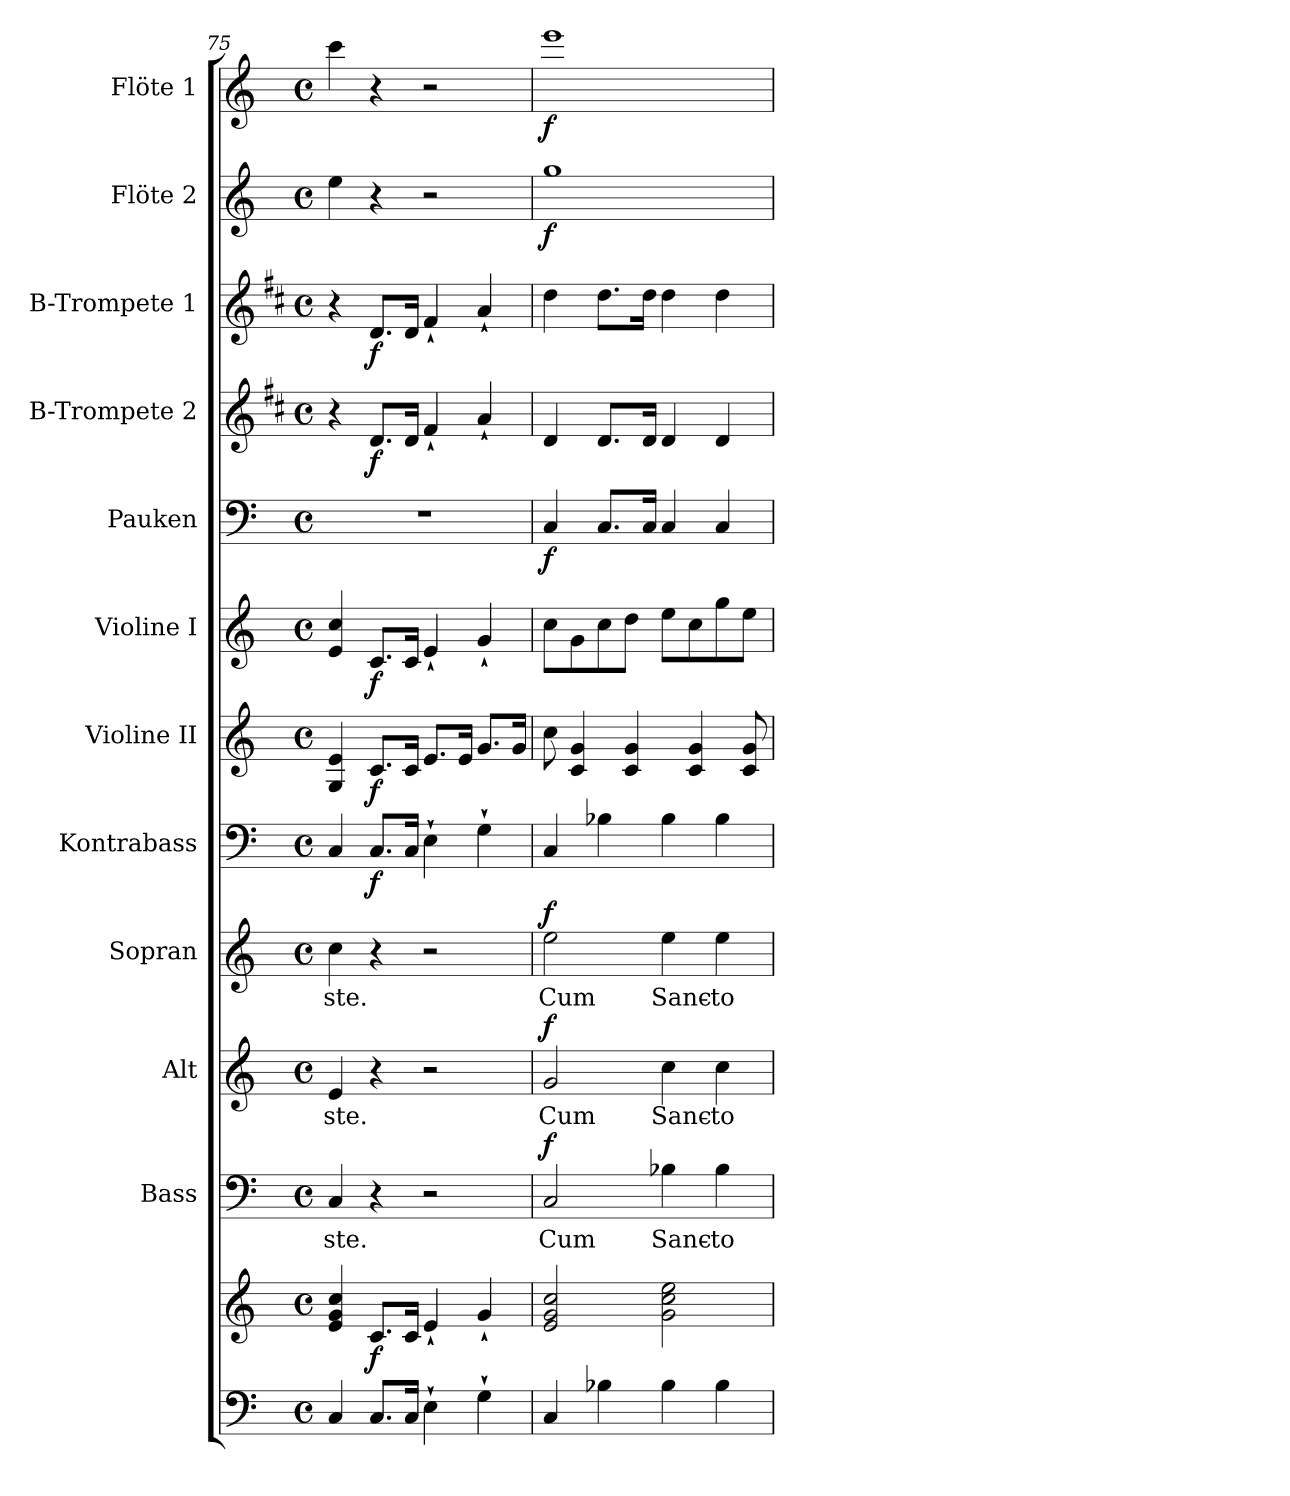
**kern	**kern	**dynam	**kern	**text	**dynam	**kern	**text	**dynam	**kern	**text	**dynam	**kern	**dynam	**kern	**dynam	**kern	**dynam	**kern	**dynam	**kern	**dynam	**kern	**dynam	**kern	**dynam	**kern	**dynam
*part12	*part12	*part12	*part11	*part11	*part11	*part10	*part10	*part10	*part9	*part9	*part9	*part8	*part8	*part7	*part7	*part6	*part6	*part5	*part5	*part4	*part4	*part3	*part3	*part2	*part2	*part1	*part1
*staff13	*staff12	*staff12/13	*staff11	*staff11	*staff11	*staff10	*staff10	*staff10	*staff9	*staff9	*staff9	*staff8	*staff8	*staff7	*staff7	*staff6	*staff6	*staff5	*staff5	*staff4	*staff4	*staff3	*staff3	*staff2	*staff2	*staff1	*staff1
*	*	*	*I"Bass	*	*	*I"Alt	*	*	*I"Sopran	*	*	*I"Kontrabass	*	*I"Violine II	*	*I"Violine I	*	*I"Pauken	*	*I"B-Trompete 2	*	*I"B-Trompete 1	*	*I"Flöte 2	*	*I"Flöte 1	*
*	*	*	*I'B.	*	*	*I'A.	*	*	*I'S.	*	*	*I'Kb.	*	*I'Vl. II	*	*I'Vl. I	*	*I'Pk.	*	*I'B Trp. 2	*	*I'B Trp. 1	*	*I'Fl. 2	*	*I'Fl. 1	*
*clefF4	*clefG2	*	*clefF4	*	*	*clefG2	*	*	*clefG2	*	*	*clefF4	*	*clefG2	*	*clefG2	*	*clefF4	*	*clefG2	*	*clefG2	*	*clefG2	*	*clefG2	*
*	*	*	*	*	*	*	*	*	*	*	*	*ITrd7c12	*	*	*	*	*	*	*	*ITrd1c2	*	*ITrd1c2	*	*	*	*	*
*k[]	*k[]	*	*k[]	*	*	*k[]	*	*	*k[]	*	*	*k[]	*	*k[]	*	*k[]	*	*k[]	*	*k[]	*	*k[]	*	*k[]	*	*k[]	*
*C:	*C:	*	*C:	*	*	*C:	*	*	*C:	*	*	*C:	*	*C:	*	*C:	*	*C:	*	*C:	*	*C:	*	*C:	*	*C:	*
*M4/4	*M4/4	*	*M4/4	*	*	*M4/4	*	*	*M4/4	*	*	*M4/4	*	*M4/4	*	*M4/4	*	*M4/4	*	*M4/4	*	*M4/4	*	*M4/4	*	*M4/4	*
*met(c)	*met(c)	*	*met(c)	*	*	*met(c)	*	*	*met(c)	*	*	*met(c)	*	*met(c)	*	*met(c)	*	*met(c)	*	*met(c)	*	*met(c)	*	*met(c)	*	*met(c)	*
=75	=75	=75	=75	=75	=75	=75	=75	=75	=75	=75	=75	=75	=75	=75	=75	=75	=75	=75	=75	=75	=75	=75	=75	=75	=75	=75	=75
!	!	!	!	!LO:LY:b	!	!	!LO:LY:b	!	!	!LO:LY:b	!	!	!	!	!	!	!	!	!	!	!	!	!	!	!	!	!
4C/	4e/ 4g/ 4cc/	.	4C/	-ste.	.	4e/	-ste.	.	4cc\	-ste.	.	4CC/	.	4G/ 4e/	.	4e/ 4cc/	.	1r	.	4r	.	4r	.	4ee\	.	4ccc\	.
!	!	!LO:DY:b	!	!	!	!	!	!	!	!	!	!	!LO:DY:b	!	!LO:DY:b	!	!LO:DY:b	!	!	!	!LO:DY:b	!	!LO:DY:b	!	!	!	!
8.C/L	8.c/L	f	4r	.	.	4r	.	.	4r	.	.	8.CC/L	f	8.c/L	f	8.c/L	f	.	.	8.c/L	f	8.c/L	f	4r	.	4r	.
16C/Jk	16c/Jk	.	.	.	.	.	.	.	.	.	.	16CC/Jk	.	16c/Jk	.	16c/Jk	.	.	.	16c/Jk	.	16c/Jk	.	.	.	.	.
4E`>\	4e`</	.	2r	.	.	2r	.	.	2r	.	.	4EE`>\	.	8.e/L	.	4e`</	.	.	.	4e`</	.	4e`</	.	2r	.	2r	.
.	.	.	.	.	.	.	.	.	.	.	.	.	.	16e/Jk	.	.	.	.	.	.	.	.	.	.	.	.	.
4G`>\	4g`</	.	.	.	.	.	.	.	.	.	.	4GG`>\	.	8.g/L	.	4g`</	.	.	.	4g`</	.	4g`</	.	.	.	.	.
.	.	.	.	.	.	.	.	.	.	.	.	.	.	16g/Jk	.	.	.	.	.	.	.	.	.	.	.	.	.
=76	=76	=76	=76	=76	=76	=76	=76	=76	=76	=76	=76	=76	=76	=76	=76	=76	=76	=76	=76	=76	=76	=76	=76	=76	=76	=76	=76
!	!	!	!	!LO:LY:b	!LO:DY:a	!	!LO:LY:b	!LO:DY:a	!	!LO:LY:b	!LO:DY:a	!	!	!	!	!	!	!	!LO:DY:b	!	!	!	!	!	!LO:DY:b	!	!LO:DY:b
4C/	2e/ 2g/ 2cc/	.	2C/	Cum	f	2g/	Cum	f	2ee\	Cum	f	4CC/	.	8cc\	.	8cc\L	.	4C/	f	4c/	.	4cc\	.	1gg	f	1eee	f
.	.	.	.	.	.	.	.	.	.	.	.	.	.	4c/ 4g/	.	8g\	.	.	.	.	.	.	.	.	.	.	.
4B-X\	.	.	.	.	.	.	.	.	.	.	.	4BB-X\	.	.	.	8cc\	.	8.C/L	.	8.c/L	.	8.cc\L	.	.	.	.	.
.	.	.	.	.	.	.	.	.	.	.	.	.	.	4c/ 4g/	.	8dd\J	.	.	.	.	.	.	.	.	.	.	.
.	.	.	.	.	.	.	.	.	.	.	.	.	.	.	.	.	.	16C/Jk	.	16c/Jk	.	16cc\Jk	.	.	.	.	.
!	!	!	!	!LO:LY:b	!	!	!LO:LY:b	!	!	!LO:LY:b	!	!	!	!	!	!	!	!	!	!	!	!	!	!	!	!	!
4B-\	2g\ 2cc\ 2ee\	.	4B-X\	Sanc-	.	4cc\	Sanc-	.	4ee\	Sanc-	.	4BB-\	.	.	.	8ee\L	.	4C/	.	4c/	.	4cc\	.	.	.	.	.
.	.	.	.	.	.	.	.	.	.	.	.	.	.	4c/ 4g/	.	8cc\	.	.	.	.	.	.	.	.	.	.	.
!	!	!	!	!LO:LY:b	!	!	!LO:LY:b	!	!	!LO:LY:b	!	!	!	!	!	!	!	!	!	!	!	!	!	!	!	!	!
4B-\	.	.	4B-\	-to	.	4cc\	-to	.	4ee\	-to	.	4BB-\	.	.	.	8gg\	.	4C/	.	4c/	.	4cc\	.	.	.	.	.
.	.	.	.	.	.	.	.	.	.	.	.	.	.	8c/ 8g/	.	8ee\J	.	.	.	.	.	.	.	.	.	.	.
=	=	=	=	=	=	=	=	=	=	=	=	=	=	=	=	=	=	=	=	=	=	=	=	=	=	=	=
*-	*-	*-	*-	*-	*-	*-	*-	*-	*-	*-	*-	*-	*-	*-	*-	*-	*-	*-	*-	*-	*-	*-	*-	*-	*-	*-	*-
